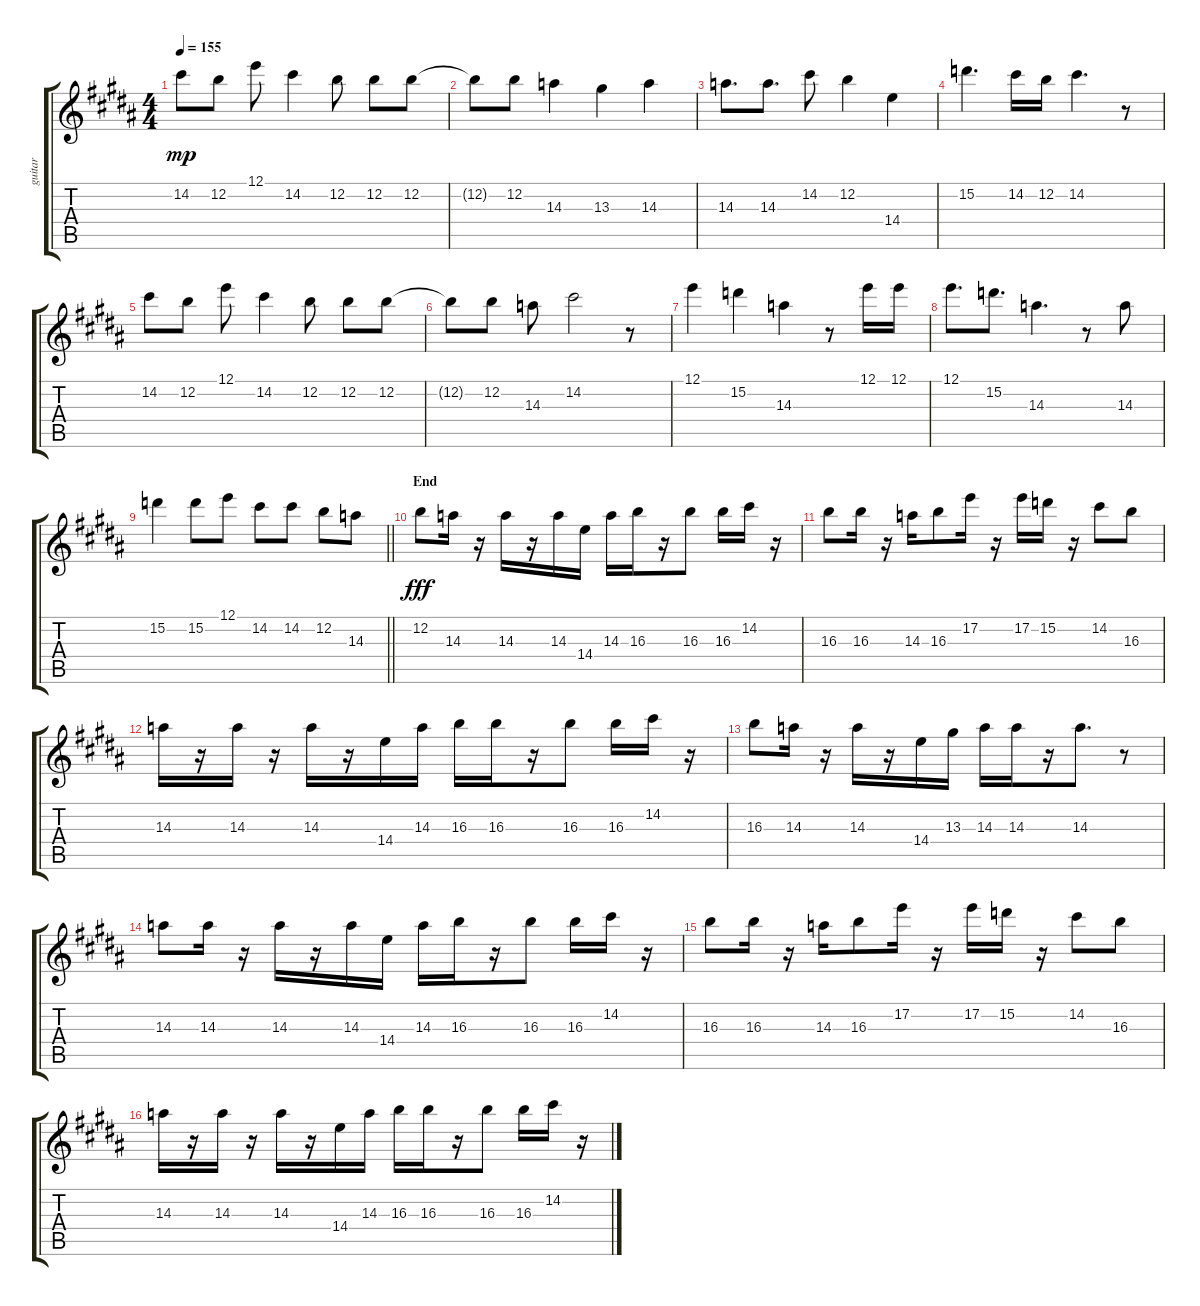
\track ("guitar" "guitar") {instrument overdrivenguitar}
\staff {score tabs}
\tuning (E4 B3 G3 D3 A2 E2) {hide}
\ts (4 4)
\tempo 155
\clef g2
\ks b
14.2.8{dy mp} 12.2.8 12.1.8 14.2.4 12.2.8 12.2.8 12.2.8 |
12.2{t}.8 12.2.8 14.3.4 13.3.4 14.3.4 |
14.3.8{d} 14.3.8{d} 14.2.8 12.2.4 14.4.4 |
15.2.4{d} 14.2.16 12.2.16 14.2.4{d} r.8 |
14.2.8 12.2.8 12.1.8 14.2.4 12.2.8 12.2.8 12.2.8 |
12.2{t}.8 12.2.8 14.3.8 14.2.2 r.8 |
12.1.4 15.2.4 14.3.4 r.8 12.1.16 12.1.16 |
12.1.8{d} 15.2.8{d} 14.3.4{d} r.8 14.3.8 |
\barLineRight lightlight
15.2.4 15.2.8 12.1.8 14.2.8 14.2.8 12.2.8 14.3.8 |
\section ("" "End")
12.2.8{dy fff} 14.3.16 r.16 14.3.16 r.16 14.3.16 14.4.16 14.3.16 16.3.16 r.16 16.3.8 16.3.16 14.2.16 r.16 |
16.3.8 16.3.16 r.16 14.3.16 16.3.8 17.2.16 r.16 17.2.16 15.2.16 r.16 14.2.8 16.3.8 |
14.3.16 r.16 14.3.16 r.16 14.3.16 r.16 14.4.16 14.3.16 16.3.16 16.3.16 r.16 16.3.8 16.3.16 14.2.16 r.16 |
16.3.8 14.3.16 r.16 14.3.16 r.16 14.4.16 13.3.16 14.3.16 14.3.16 r.16 14.3.8{d} r.8 |
14.3.8 14.3.16 r.16 14.3.16 r.16 14.3.16 14.4.16 14.3.16 16.3.16 r.16 16.3.8 16.3.16 14.2.16 r.16 |
16.3.8 16.3.16 r.16 14.3.16 16.3.8 17.2.16 r.16 17.2.16 15.2.16 r.16 14.2.8 16.3.8 |
14.3.16 r.16 14.3.16 r.16 14.3.16 r.16 14.4.16 14.3.16 16.3.16 16.3.16 r.16 16.3.8 16.3.16 14.2.16 r.16
